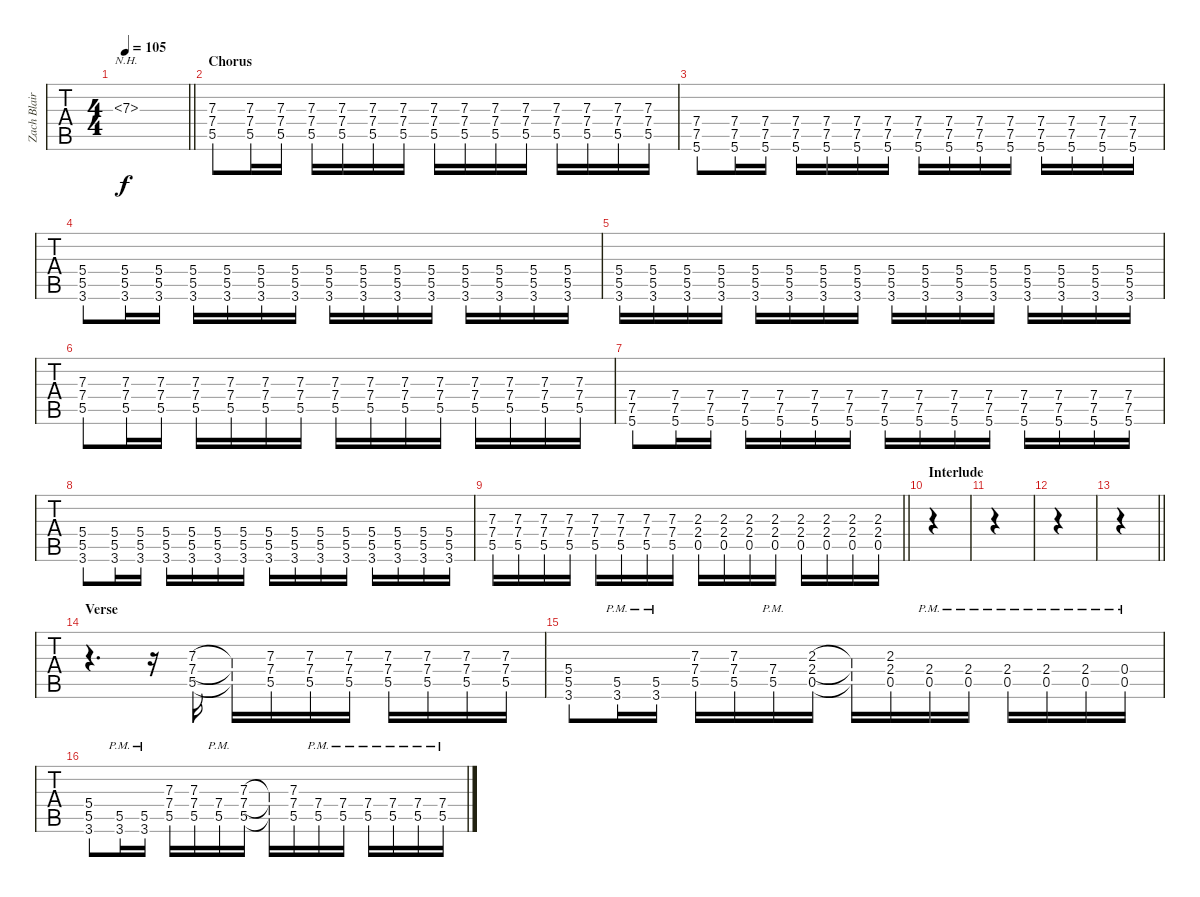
\track ("Zach Blair - Guitar One" "Zach Blair") {instrument distortionguitar}
\staff {tabs}
\tuning (Eb4 Bb3 Gb3 Db3 Ab2 Eb2) {hide}
\ts (4 4)
\tempo 105
\clef g2
\barLineRight lightlight
\ks db
7.3{nh}.1{dy f} |
\section ("" "Chorus")
(7.3 7.4 5.5).8 (7.3 7.4 5.5).16 (7.3 7.4 5.5).16 (7.3 7.4 5.5).16 (7.3 7.4 5.5).16 (7.3 7.4 5.5).16 (7.3 7.4 5.5).16 (7.3 7.4 5.5).16 (7.3 7.4 5.5).16 (7.3 7.4 5.5).16 (7.3 7.4 5.5).16 (7.3 7.4 5.5).16 (7.3 7.4 5.5).16 (7.3 7.4 5.5).16 (7.3 7.4 5.5).16 |
(7.4 7.5 5.6).8 (7.4 7.5 5.6).16 (7.4 7.5 5.6).16 (7.4 7.5 5.6).16 (7.4 7.5 5.6).16 (7.4 7.5 5.6).16 (7.4 7.5 5.6).16 (7.4 7.5 5.6).16 (7.4 7.5 5.6).16 (7.4 7.5 5.6).16 (7.4 7.5 5.6).16 (7.4 7.5 5.6).16 (7.4 7.5 5.6).16 (7.4 7.5 5.6).16 (7.4 7.5 5.6).16 |
(5.4 5.5 3.6).8 (5.4 5.5 3.6).16 (5.4 5.5 3.6).16 (5.4 5.5 3.6).16 (5.4 5.5 3.6).16 (5.4 5.5 3.6).16 (5.4 5.5 3.6).16 (5.4 5.5 3.6).16 (5.4 5.5 3.6).16 (5.4 5.5 3.6).16 (5.4 5.5 3.6).16 (5.4 5.5 3.6).16 (5.4 5.5 3.6).16 (5.4 5.5 3.6).16 (5.4 5.5 3.6).16 |
(5.4 5.5 3.6).16 (5.4 5.5 3.6).16 (5.4 5.5 3.6).16 (5.4 5.5 3.6).16 (5.4 5.5 3.6).16 (5.4 5.5 3.6).16 (5.4 5.5 3.6).16 (5.4 5.5 3.6).16 (5.4 5.5 3.6).16 (5.4 5.5 3.6).16 (5.4 5.5 3.6).16 (5.4 5.5 3.6).16 (5.4 5.5 3.6).16 (5.4 5.5 3.6).16 (5.4 5.5 3.6).16 (5.4 5.5 3.6).16 |
(7.3 7.4 5.5).8 (7.3 7.4 5.5).16 (7.3 7.4 5.5).16 (7.3 7.4 5.5).16 (7.3 7.4 5.5).16 (7.3 7.4 5.5).16 (7.3 7.4 5.5).16 (7.3 7.4 5.5).16 (7.3 7.4 5.5).16 (7.3 7.4 5.5).16 (7.3 7.4 5.5).16 (7.3 7.4 5.5).16 (7.3 7.4 5.5).16 (7.3 7.4 5.5).16 (7.3 7.4 5.5).16 |
(7.4 7.5 5.6).8 (7.4 7.5 5.6).16 (7.4 7.5 5.6).16 (7.4 7.5 5.6).16 (7.4 7.5 5.6).16 (7.4 7.5 5.6).16 (7.4 7.5 5.6).16 (7.4 7.5 5.6).16 (7.4 7.5 5.6).16 (7.4 7.5 5.6).16 (7.4 7.5 5.6).16 (7.4 7.5 5.6).16 (7.4 7.5 5.6).16 (7.4 7.5 5.6).16 (7.4 7.5 5.6).16 |
(5.4 5.5 3.6).8 (5.4 5.5 3.6).16 (5.4 5.5 3.6).16 (5.4 5.5 3.6).16 (5.4 5.5 3.6).16 (5.4 5.5 3.6).16 (5.4 5.5 3.6).16 (5.4 5.5 3.6).16 (5.4 5.5 3.6).16 (5.4 5.5 3.6).16 (5.4 5.5 3.6).16 (5.4 5.5 3.6).16 (5.4 5.5 3.6).16 (5.4 5.5 3.6).16 (5.4 5.5 3.6).16 |
\barLineRight lightlight
(7.3 7.4 5.5).16 (7.3 7.4 5.5).16 (7.3 7.4 5.5).16 (7.3 7.4 5.5).16 (7.3 7.4 5.5).16 (7.3 7.4 5.5).16 (7.3 7.4 5.5).16 (7.3 7.4 5.5).16 (2.3 2.4 0.5).16 (2.3 2.4 0.5).16 (2.3 2.4 0.5).16 (2.3 2.4 0.5).16 (2.3 2.4 0.5).16 (2.3 2.4 0.5).16 (2.3 2.4 0.5).16 (2.3 2.4 0.5).16 |
\section ("" "Interlude")
|
|
|
\barLineRight lightlight
|
\section ("" "Verse")
r.4{d} r.16 (7.3 7.4 5.5).16 (7.3{t} 7.4{t} 5.5{t}).16 (7.3 7.4 5.5).16 (7.3 7.4 5.5).16 (7.3 7.4 5.5).16 (7.3 7.4 5.5).16 (7.3 7.4 5.5).16 (7.3 7.4 5.5).16 (7.3 7.4 5.5).16 |
(5.4 5.5 3.6).8 (5.5{pm} 3.6{pm}).16 (5.5{pm} 3.6{pm}).16 (7.3 7.4 5.5).16 (7.3 7.4 5.5).16 (7.4{pm} 5.5{pm}).16 (2.3 2.4 0.5).16 (2.3{t} 2.4{t} 0.5{t}).16 (2.3 2.4 0.5).16 (2.4{pm} 0.5{pm}).16 (2.4{pm} 0.5{pm}).16 (2.4{pm} 0.5{pm}).16 (2.4{pm} 0.5{pm}).16 (2.4{pm} 0.5{pm}).16 (0.4{pm} 0.5{pm}).16 |
(5.4 5.5 3.6).8 (5.5{pm} 3.6{pm}).16 (5.5{pm} 3.6{pm}).16 (7.3 7.4 5.5).16 (7.3 7.4 5.5).16 (7.4{pm} 5.5{pm}).16 (7.3 7.4 5.5).16 (7.3{t} 7.4{t} 5.5{t}).16 (7.3 7.4 5.5).16 (7.4{pm} 5.5{pm}).16 (7.4{pm} 5.5{pm}).16 (7.4{pm} 5.5{pm}).16 (7.4{pm} 5.5{pm}).16 (7.4{pm} 5.5{pm}).16 (7.4{pm} 5.5{pm}).16
